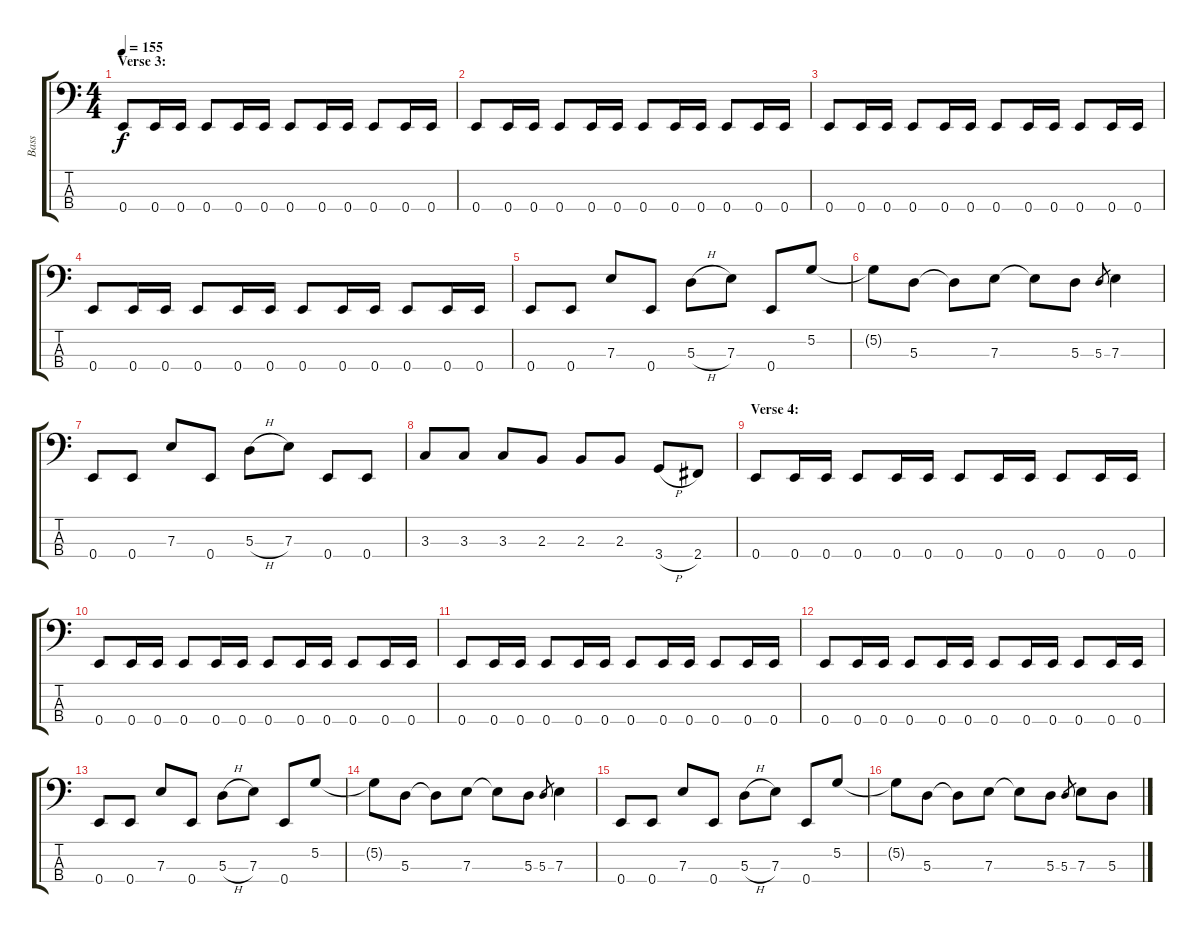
\track ("Bass" "Bass") {instrument electricbasspick}
\staff {score tabs}
\tuning (G2 D2 A1 E1) {hide}
\ts (4 4)
\section ("" "Verse 3:")
\tempo 155
\clef f4
\ks c
0.4.8{dy f} 0.4.16 0.4.16 0.4.8 0.4.16 0.4.16 0.4.8 0.4.16 0.4.16 0.4.8 0.4.16 0.4.16 |
0.4.8 0.4.16 0.4.16 0.4.8 0.4.16 0.4.16 0.4.8 0.4.16 0.4.16 0.4.8 0.4.16 0.4.16 |
0.4.8 0.4.16 0.4.16 0.4.8 0.4.16 0.4.16 0.4.8 0.4.16 0.4.16 0.4.8 0.4.16 0.4.16 |
0.4.8 0.4.16 0.4.16 0.4.8 0.4.16 0.4.16 0.4.8 0.4.16 0.4.16 0.4.8 0.4.16 0.4.16 |
0.4.8 0.4.8 7.3.8 0.4.8 5.3{h}.8 7.3.8 0.4.8 5.2.8 |
5.2{t}.8 5.3.8 5.3{t}.8 7.3.8 7.3{t}.8 5.3.8 5.3.8{gr} 7.3.4 |
0.4.8 0.4.8 7.3.8 0.4.8 5.3{h}.8 7.3.8 0.4.8 0.4.8 |
3.3.8 3.3.8 3.3.8 2.3.8 2.3.8 2.3.8 3.4{h}.8 2.4.8 |
\section ("" "Verse 4:")
0.4.8 0.4.16 0.4.16 0.4.8 0.4.16 0.4.16 0.4.8 0.4.16 0.4.16 0.4.8 0.4.16 0.4.16 |
0.4.8 0.4.16 0.4.16 0.4.8 0.4.16 0.4.16 0.4.8 0.4.16 0.4.16 0.4.8 0.4.16 0.4.16 |
0.4.8 0.4.16 0.4.16 0.4.8 0.4.16 0.4.16 0.4.8 0.4.16 0.4.16 0.4.8 0.4.16 0.4.16 |
0.4.8 0.4.16 0.4.16 0.4.8 0.4.16 0.4.16 0.4.8 0.4.16 0.4.16 0.4.8 0.4.16 0.4.16 |
0.4.8 0.4.8 7.3.8 0.4.8 5.3{h}.8 7.3.8 0.4.8 5.2.8 |
5.2{t}.8 5.3.8 5.3{t}.8 7.3.8 7.3{t}.8 5.3.8 5.3.8{gr} 7.3.4 |
0.4.8 0.4.8 7.3.8 0.4.8 5.3{h}.8 7.3.8 0.4.8 5.2.8 |
5.2{t}.8 5.3.8 5.3{t}.8 7.3.8 7.3{t}.8 5.3.8 5.3.8{gr} 7.3.8 5.3.8
